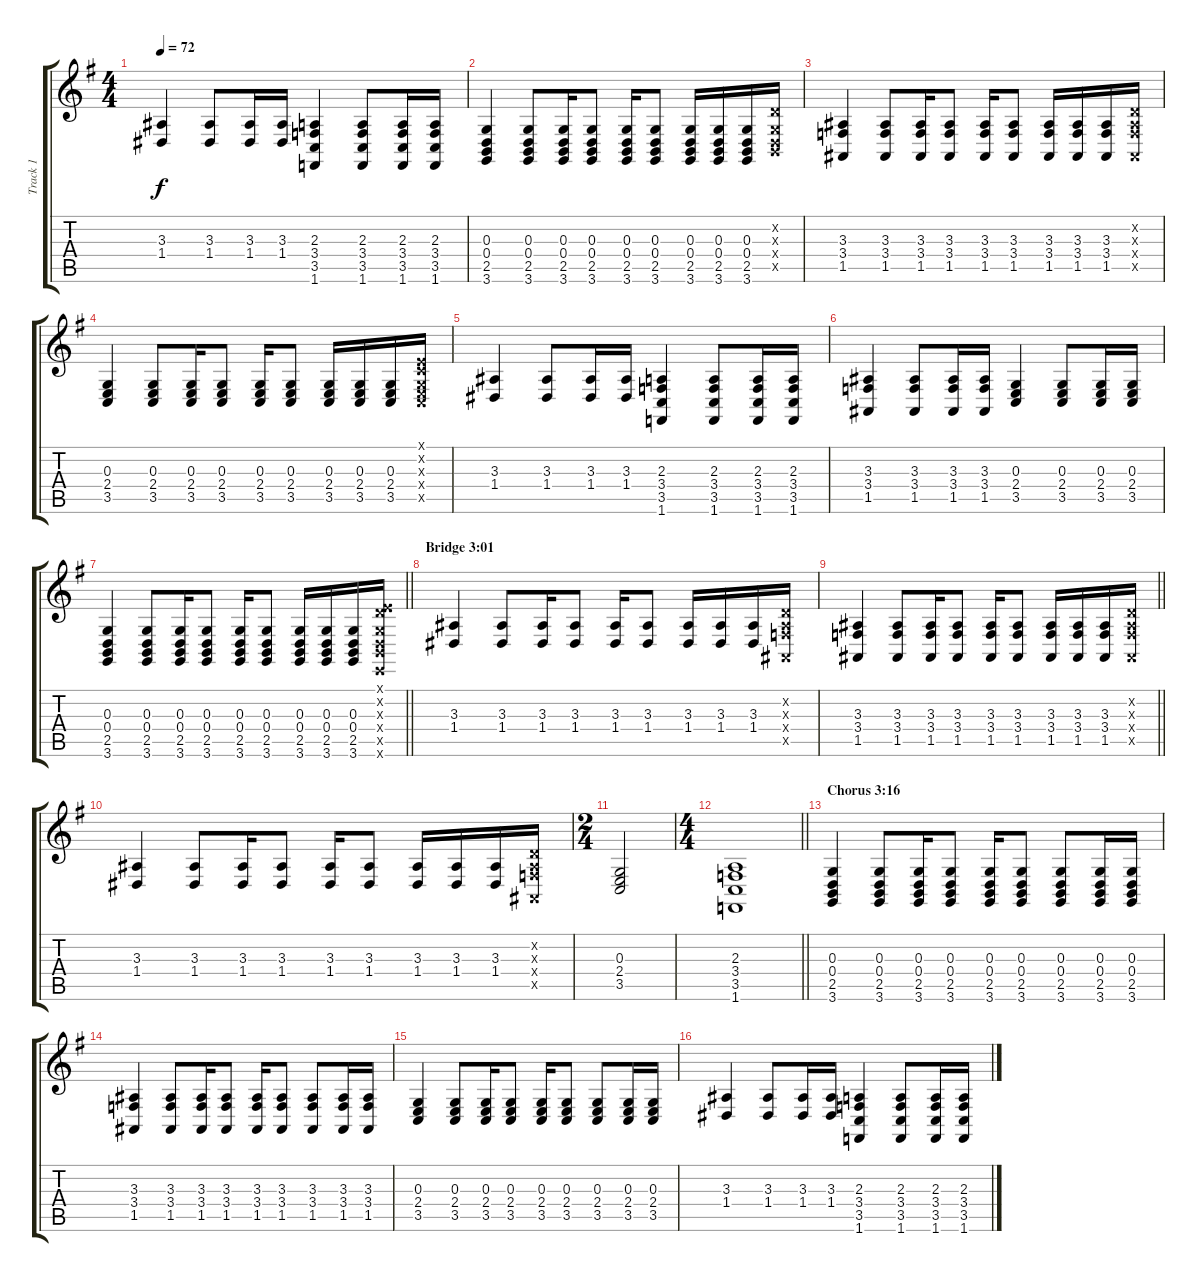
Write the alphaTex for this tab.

\track ("Track 1" "Track 1") {instrument brightacousticpiano}
\staff {score tabs}
\tuning (E4 B3 G3 D3 A2 E2) {hide}
\ts (4 4)
\tempo 72
\clef g2
\ks g
(3.3 1.4).4{dy f} (3.3 1.4).8 (3.3 1.4).16 (3.3 1.4).16 (2.3 3.4 3.5 1.6).4 (2.3 3.4 3.5 1.6).8 (2.3 3.4 3.5 1.6).16 (2.3 3.4 3.5 1.6).16 |
(0.3 0.4 2.5 3.6).4 (0.3 0.4 2.5 3.6).8 (0.3 0.4 2.5 3.6).16 (0.3 0.4 2.5 3.6).8 (0.3 0.4 2.5 3.6).16 (0.3 0.4 2.5 3.6).8 (0.3 0.4 2.5 3.6).16 (0.3 0.4 2.5 3.6).16 (0.3 0.4 2.5 3.6).16 (3.2{x} 0.3{x} 0.4{x} 2.5{x}).16 |
(3.3 3.4 1.5).4 (3.3 3.4 1.5).8 (3.3 3.4 1.5).16 (3.3 3.4 1.5).8 (3.3 3.4 1.5).16 (3.3 3.4 1.5).8 (3.3 3.4 1.5).16 (3.3 3.4 1.5).16 (3.3 3.4 1.5).16 (3.2{x} 3.3{x} 3.4{x} 1.5{x}).16 |
(0.3 2.4 3.5).4 (0.3 2.4 3.5).8 (0.3 2.4 3.5).16 (0.3 2.4 3.5).8 (0.3 2.4 3.5).16 (0.3 2.4 3.5).8 (0.3 2.4 3.5).16 (0.3 2.4 3.5).16 (0.3 2.4 3.5).16 (0.1{x} 1.2{x} 0.3{x} 2.4{x} 3.5{x}).16 |
(3.3 1.4).4 (3.3 1.4).8 (3.3 1.4).16 (3.3 1.4).16 (2.3 3.4 3.5 1.6).4 (2.3 3.4 3.5 1.6).8 (2.3 3.4 3.5 1.6).16 (2.3 3.4 3.5 1.6).16 |
(3.3 3.4 1.5).4 (3.3 3.4 1.5).8 (3.3 3.4 1.5).16 (3.3 3.4 1.5).16 (0.3 2.4 3.5).4 (0.3 2.4 3.5).8 (0.3 2.4 3.5).16 (0.3 2.4 3.5).16 |
\barLineRight lightlight
(0.3 0.4 2.5 3.6).4 (0.3 0.4 2.5 3.6).8 (0.3 0.4 2.5 3.6).16 (0.3 0.4 2.5 3.6).8 (0.3 0.4 2.5 3.6).16 (0.3 0.4 2.5 3.6).8 (0.3 0.4 2.5 3.6).16 (0.3 0.4 2.5 3.6).16 (0.3 0.4 2.5 3.6).16 (0.1{x} 3.2{x} 0.3{x} 0.4{x} 2.5{x} 0.6{x}).16 |
\section ("" "Bridge 3:01")
(3.3 1.4).4 (3.3 1.4).8 (3.3 1.4).16 (3.3 1.4).8 (3.3 1.4).16 (3.3 1.4).8 (3.3 1.4).16 (3.3 1.4).16 (3.3 1.4).16 (3.2{x} 3.3{x} 3.4{x} 1.5{x}).16 |
\barLineRight lightlight
(3.3 3.4 1.5).4 (3.3 3.4 1.5).8 (3.3 3.4 1.5).16 (3.3 3.4 1.5).8 (3.3 3.4 1.5).16 (3.3 3.4 1.5).8 (3.3 3.4 1.5).16 (3.3 3.4 1.5).16 (3.3 3.4 1.5).16 (3.2{x} 3.3{x} 3.4{x} 1.5{x}).16 |
(3.3 1.4).4 (3.3 1.4).8 (3.3 1.4).16 (3.3 1.4).8 (3.3 1.4).16 (3.3 1.4).8 (3.3 1.4).16 (3.3 1.4).16 (3.3 1.4).16 (3.2{x} 3.3{x} 3.4{x} 1.5{x}).16 |
\ts (2 4)
(0.3 2.4 3.5).2 |
\ts (4 4)
\barLineRight lightlight
(2.3 3.4 3.5 1.6).1 |
\section ("" "Chorus 3:16")
(0.3 0.4 2.5 3.6).4 (0.3 0.4 2.5 3.6).8 (0.3 0.4 2.5 3.6).16 (0.3 0.4 2.5 3.6).8 (0.3 0.4 2.5 3.6).16 (0.3 0.4 2.5 3.6).8 (0.3 0.4 2.5 3.6).8 (0.3 0.4 2.5 3.6).16 (0.3 0.4 2.5 3.6).16 |
(3.3 3.4 1.5).4 (3.3 3.4 1.5).8 (3.3 3.4 1.5).16 (3.3 3.4 1.5).8 (3.3 3.4 1.5).16 (3.3 3.4 1.5).8 (3.3 3.4 1.5).8 (3.3 3.4 1.5).16 (3.3 3.4 1.5).16 |
(0.3 2.4 3.5).4 (0.3 2.4 3.5).8 (0.3 2.4 3.5).16 (0.3 2.4 3.5).8 (0.3 2.4 3.5).16 (0.3 2.4 3.5).8 (0.3 2.4 3.5).8 (0.3 2.4 3.5).16 (0.3 2.4 3.5).16 |
(3.3 1.4).4 (3.3 1.4).8 (3.3 1.4).16 (3.3 1.4).16 (2.3 3.4 3.5 1.6).4 (2.3 3.4 3.5 1.6).8 (2.3 3.4 3.5 1.6).16 (2.3 3.4 3.5 1.6).16
